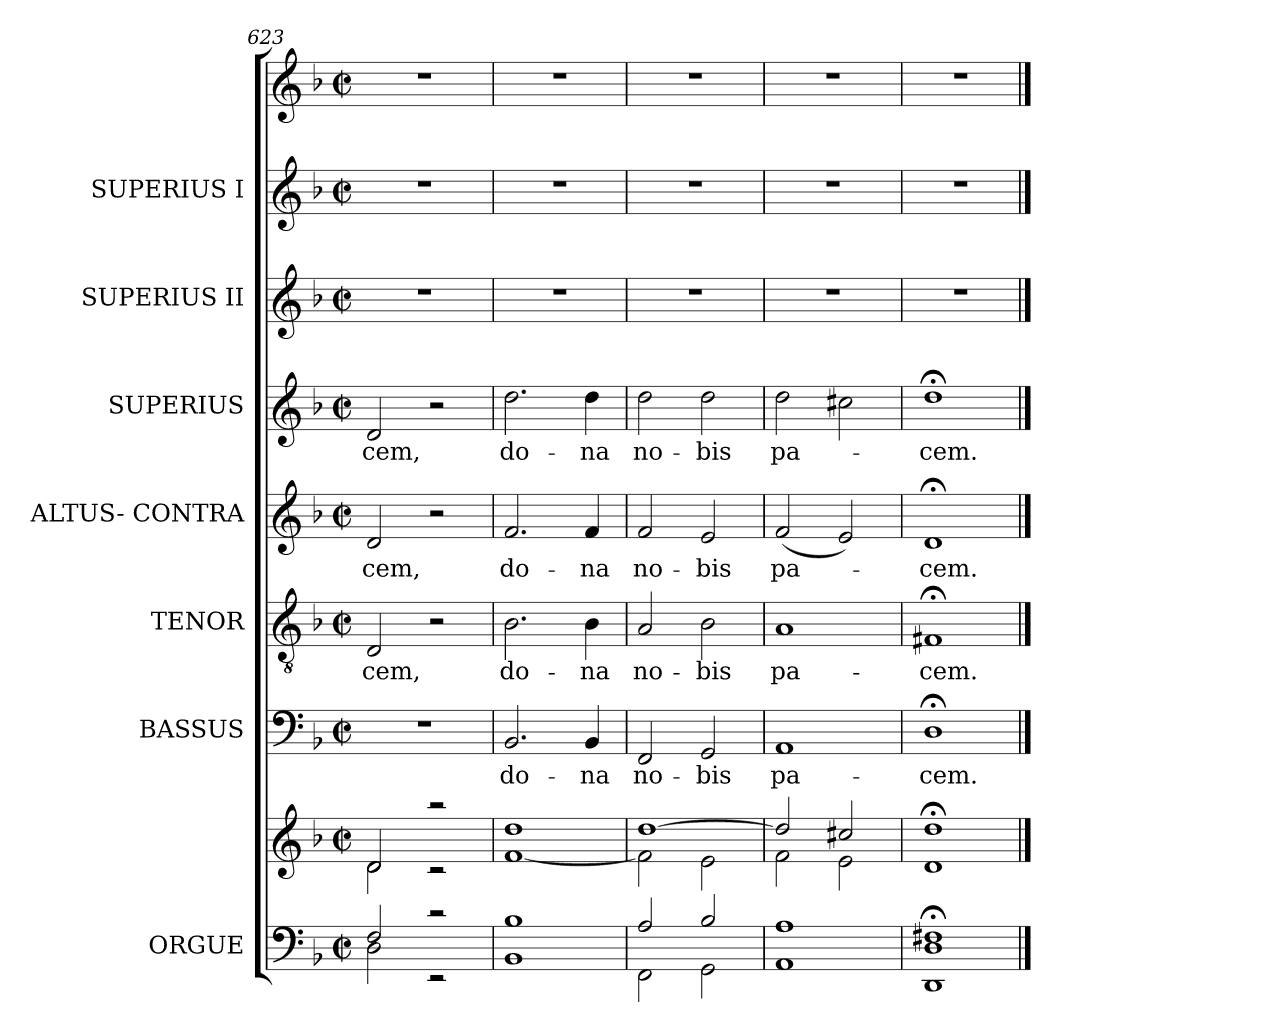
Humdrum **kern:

**kern	**kern	**kern	**text	**kern	**text	**kern	**text	**kern	**text	**kern	**kern	**kern
*part8	*part8	*part7	*part7	*part6	*part6	*part5	*part5	*part4	*part4	*part3	*part2	*part1
*staff9	*staff8	*staff7	*staff7	*staff6	*staff6	*staff5	*staff5	*staff4	*staff4	*staff3	*staff2	*staff1
*I"ORGUE	*	*I"BASSUS	*	*I"TENOR	*	*I"ALTUS- CONTRA	*	*I"SUPERIUS	*	*I"SUPERIUS II	*I"SUPERIUS I	*
*	*	*	*	*	*	*	*	*	*	*I'S II	*I'S I	*
*clefF4	*clefG2	*clefF4	*	*clefGv2	*	*clefG2	*	*clefG2	*	*clefG2	*clefG2	*clefG2
*k[b-]	*k[b-]	*k[b-]	*	*k[b-]	*	*k[b-]	*	*k[b-]	*	*k[b-]	*k[b-]	*k[b-]
*d:	*d:	*d:	*	*d:	*	*d:	*	*d:	*	*d:	*d:	*d:
*M2/2	*M2/2	*M2/2	*	*M2/2	*	*M2/2	*	*M2/2	*	*M2/2	*M2/2	*M2/2
*met(c|)	*met(c|)	*met(c|)	*	*met(c|)	*	*met(c|)	*	*met(c|)	*	*met(c|)	*met(c|)	*met(c|)
=623	=623	=623	=623	=623	=623	=623	=623	=623	=623	=623	=623	=623
*^	*^	*	*	*	*	*	*	*	*	*	*	*
!	!	!	!	!	!	!	!LO:LY:b	!	!LO:LY:b	!	!LO:LY:b	!	!	!
2F/	2D\	2d/	2d\	1r	.	2D/	-cem,	2d/	-cem,	2d/	-cem,	1r	1r	1r
2rc	2rEE	2raa	2rc	.	.	2r	.	2r	.	2r	.	.	.	.
=624	=624	=624	=624	=624	=624	=624	=624	=624	=624	=624	=624	=624	=624	=624
!	!	!	!	!	!LO:LY:b	!	!LO:LY:b	!	!LO:LY:b	!	!LO:LY:b	!	!	!
1B-	1BB-	1dd	[<1f	2.BB-/	do-	2.B-\	do-	2.f/	do-	2.dd\	do-	1r	1r	1r
!	!	!	!	!	!LO:LY:b	!	!LO:LY:b	!	!LO:LY:b	!	!LO:LY:b	!	!	!
.	.	.	.	4BB-/	-na	4B-\	-na	4f/	-na	4dd\	-na	.	.	.
=625	=625	=625	=625	=625	=625	=625	=625	=625	=625	=625	=625	=625	=625	=625
!	!	!	!	!	!LO:LY:b	!	!LO:LY:b	!	!LO:LY:b	!	!LO:LY:b	!	!	!
2A/	2FF\	[>1dd	2f\]	2FF/	no-	2A/	no-	2f/	no-	2dd\	no-	1r	1r	1r
!	!	!	!	!	!LO:LY:b	!	!LO:LY:b	!	!LO:LY:b	!	!LO:LY:b	!	!	!
2B-/	2GG\	.	2e\	2GG/	-bis	2B-\	-bis	2e/	-bis	2dd\	-bis	.	.	.
=626	=626	=626	=626	=626	=626	=626	=626	=626	=626	=626	=626	=626	=626	=626
!	!	!	!	!	!LO:LY:b	!	!LO:LY:b	!	!LO:LY:b	!	!LO:LY:b	!	!	!
1A	1AA	2dd/]	2f\	1AA	pa-	1A	pa-	(<2f/	pa-	2dd\	pa-	1r	1r	1r
.	.	2cc#X/	2e\	.	.	.	.	2e/)	.	2cc#X\	.	.	.	.
=627	=627	=627	=627	=627	=627	=627	=627	=627	=627	=627	=627	=627	=627	=627
!	!	!	!	!	!LO:LY:b	!	!LO:LY:b	!	!LO:LY:b	!	!LO:LY:b	!	!	!
1F#X;<	1DD 1D	1dd;<	1d	1D;<	-cem.	1F#X;<	-cem.	1d;<	-cem.	1dd;<	-cem.	1r	1r	1r
*v	*v	*	*	*	*	*	*	*	*	*	*	*	*	*
*	*v	*v	*	*	*	*	*	*	*	*	*	*	*
==	==	==	==	==	==	==	==	==	==	==	==	==
*-	*-	*-	*-	*-	*-	*-	*-	*-	*-	*-	*-	*-
